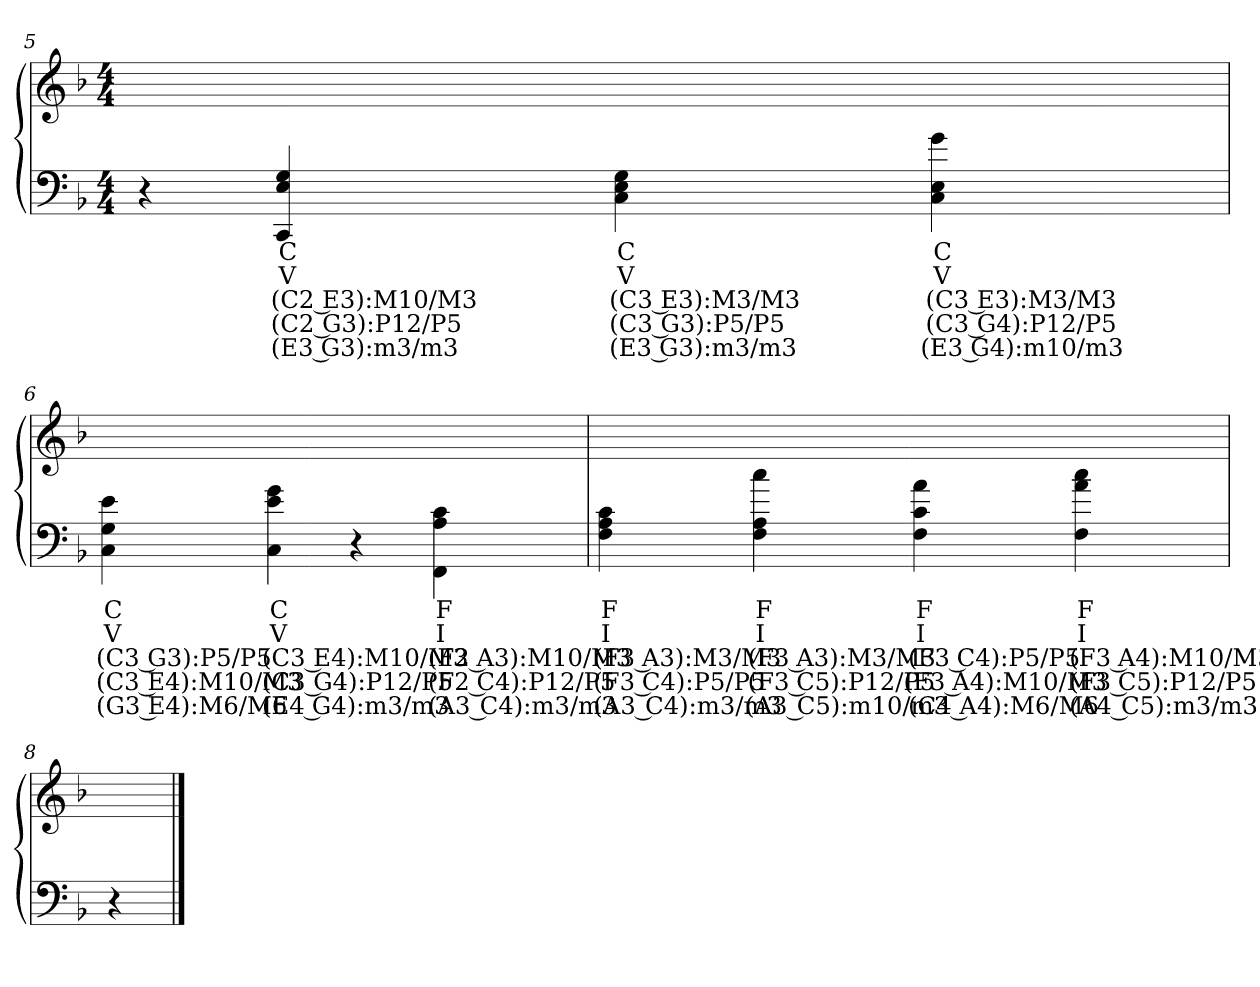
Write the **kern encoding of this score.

**kern	**text	**text	**text	**text	**text	**kern
*part2	*part2	*part2	*part2	*part2	*part2	*part1
*staff2	*staff2	*staff2	*staff2	*staff2	*staff2	*staff1
*clefF4	*	*	*	*	*	*clefG2
*k[b-]	*	*	*	*	*	*k[b-]
*F:	*	*	*	*	*	*F:
*M4/4	*	*	*	*	*	*M4/4
=5	=5	=5	=5	=5	=5	=5
4r	.	.	.	.	.	1ryy
4CC 4E 4G	C	V	(C2 E3):M10/M3	(C2 G3):P12/P5	(E3 G3):m3/m3	.
4C 4E 4G	C	V	(C3 E3):M3/M3	(C3 G3):P5/P5	(E3 G3):m3/m3	.
4C 4E 4g	C	V	(C3 E3):M3/M3	(C3 G4):P12/P5	(E3 G4):m10/m3	.
=6	=6	=6	=6	=6	=6	=6
4C 4G 4e	C	V	(C3 G3):P5/P5	(C3 E4):M10/M3	(G3 E4):M6/M6	1ryy
4C 4e 4g	C	V	(C3 E4):M10/M3	(C3 G4):P12/P5	(E4 G4):m3/m3	.
4r	.	.	.	.	.	.
4FF 4A 4c	F	I	(F2 A3):M10/M3	(F2 C4):P12/P5	(A3 C4):m3/m3	.
=7	=7	=7	=7	=7	=7	=7
4F 4A 4c	F	I	(F3 A3):M3/M3	(F3 C4):P5/P5	(A3 C4):m3/m3	1ryy
4F 4A 4cc	F	I	(F3 A3):M3/M3	(F3 C5):P12/P5	(A3 C5):m10/m3	.
4F 4c 4a	F	I	(F3 C4):P5/P5	(F3 A4):M10/M3	(C4 A4):M6/M6	.
4F 4a 4cc	F	I	(F3 A4):M10/M3	(F3 C5):P12/P5	(A4 C5):m3/m3	.
=8	=8	=8	=8	=8	=8	=8
4r	.	.	.	.	.	4ryy
==	==	==	==	==	==	==
*-	*-	*-	*-	*-	*-	*-
